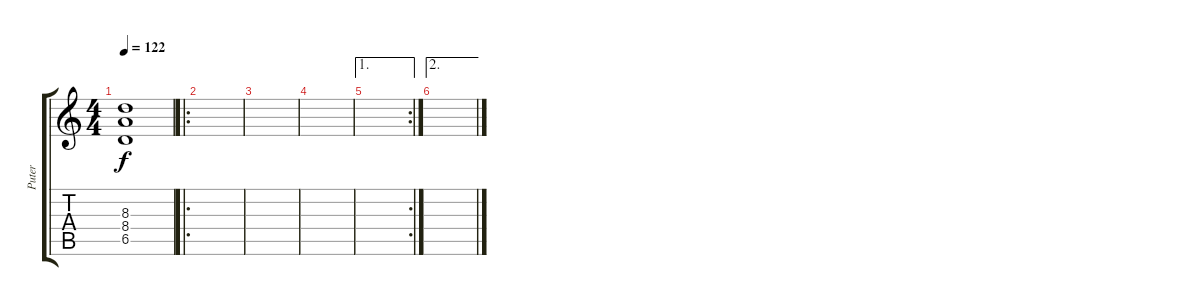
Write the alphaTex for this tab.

\track ("Puter" "Puter") {instrument distortionguitar}
\staff {score tabs}
\tuning (Eb4 Bb3 Gb3 Db3 Ab2 Eb2) {hide}
\ts (4 4)
\tempo 122
\clef g2
\ks c
(8.3 8.4 6.5).1{dy f} |
\ro
|
|
|
\ae 1
\rc 2
|
\ae 2
